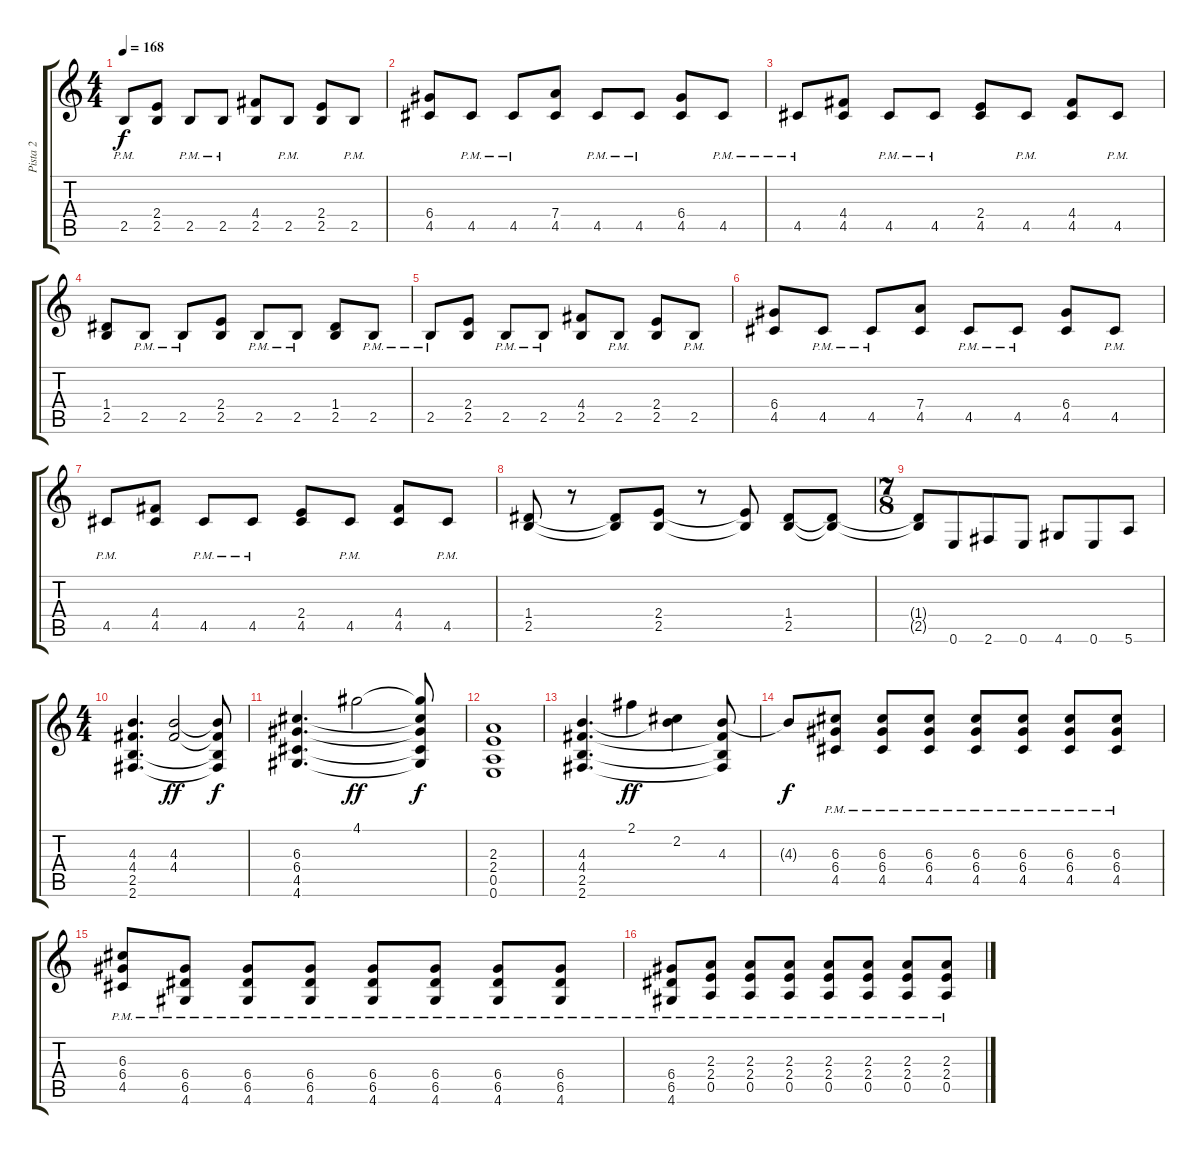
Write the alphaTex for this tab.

\track ("Pista 2" "Pista 2") {instrument overdrivenguitar}
\staff {score tabs}
\tuning (E4 B3 G3 D3 A2 E2) {hide}
\ts (4 4)
\tempo 168
\clef g2
\ks c
2.5{pm}.8{dy f} (2.4 2.5).8 2.5{pm}.8 2.5{pm}.8 (4.4 2.5).8 2.5{pm}.8 (2.4 2.5).8 2.5{pm}.8 |
(6.4 4.5).8 4.5{pm}.8 4.5{pm}.8 (7.4 4.5).8 4.5{pm}.8 4.5{pm}.8 (6.4 4.5).8 4.5{pm}.8 |
4.5{pm}.8 (4.4 4.5).8 4.5{pm}.8 4.5{pm}.8 (2.4 4.5).8 4.5{pm}.8 (4.4 4.5).8 4.5{pm}.8 |
(1.4 2.5).8 2.5{pm}.8 2.5{pm}.8 (2.4 2.5).8 2.5{pm}.8 2.5{pm}.8 (1.4 2.5).8 2.5{pm}.8 |
2.5{pm}.8 (2.4 2.5).8 2.5{pm}.8 2.5{pm}.8 (4.4 2.5).8 2.5{pm}.8 (2.4 2.5).8 2.5{pm}.8 |
(6.4 4.5).8 4.5{pm}.8 4.5{pm}.8 (7.4 4.5).8 4.5{pm}.8 4.5{pm}.8 (6.4 4.5).8 4.5{pm}.8 |
4.5{pm}.8 (4.4 4.5).8 4.5{pm}.8 4.5{pm}.8 (2.4 4.5).8 4.5{pm}.8 (4.4 4.5).8 4.5{pm}.8 |
(1.4 2.5).8 r.8 (1.4{t} 2.5{t}).8 (2.4 2.5).8 r.8 (2.4{t} 2.5{t}).8 (1.4 2.5).8 (1.4{t} 2.5{t}).8 |
\ts (7 8)
(1.4{t} 2.5{t}).8 0.6.8 2.6.8 0.6.8 4.6.8 0.6.8 5.6.8 |
\ts (4 4)
(4.3 4.4 2.5 2.6).4{d} (4.3 4.4).2{dy ff} (4.3{t} 4.4{t} 2.5{t} 2.6{t}).8{dy f} |
(6.3 6.4 4.5 4.6).4{d} 4.1.2{dy ff} (4.1{t} 6.3{t} 6.4{t} 4.5{t} 4.6{t}).8{dy f} |
(2.3 2.4 0.5 0.6).1 |
(4.3 4.4 2.5 2.6).4{d} 2.1.4{dy ff} (2.2 4.3{t}).4 (4.3 4.4{t} 2.5{t} 2.6{t}).8 |
4.3{t}.8{dy f} (6.3{pm} 6.4{pm} 4.5{pm}).8 (6.3{pm} 6.4{pm} 4.5{pm}).8 (6.3{pm} 6.4{pm} 4.5{pm}).8 (6.3{pm} 6.4{pm} 4.5{pm}).8 (6.3{pm} 6.4{pm} 4.5{pm}).8 (6.3{pm} 6.4{pm} 4.5{pm}).8 (6.3{pm} 6.4{pm} 4.5{pm}).8 |
(6.3{pm} 6.4{pm} 4.5{pm}).8 (6.4{pm} 6.5{pm} 4.6{pm}).8 (6.4{pm} 6.5{pm} 4.6{pm}).8 (6.4{pm} 6.5{pm} 4.6{pm}).8 (6.4{pm} 6.5{pm} 4.6{pm}).8 (6.4{pm} 6.5{pm} 4.6{pm}).8 (6.4{pm} 6.5{pm} 4.6{pm}).8 (6.4{pm} 6.5{pm} 4.6{pm}).8 |
(6.4{pm} 6.5{pm} 4.6{pm}).8 (2.3{pm} 2.4{pm} 0.5{pm}).8 (2.3{pm} 2.4{pm} 0.5{pm}).8 (2.3{pm} 2.4{pm} 0.5{pm}).8 (2.3{pm} 2.4{pm} 0.5{pm}).8 (2.3{pm} 2.4{pm} 0.5{pm}).8 (2.3{pm} 2.4{pm} 0.5{pm}).8 (2.3{pm} 2.4{pm} 0.5{pm}).8
